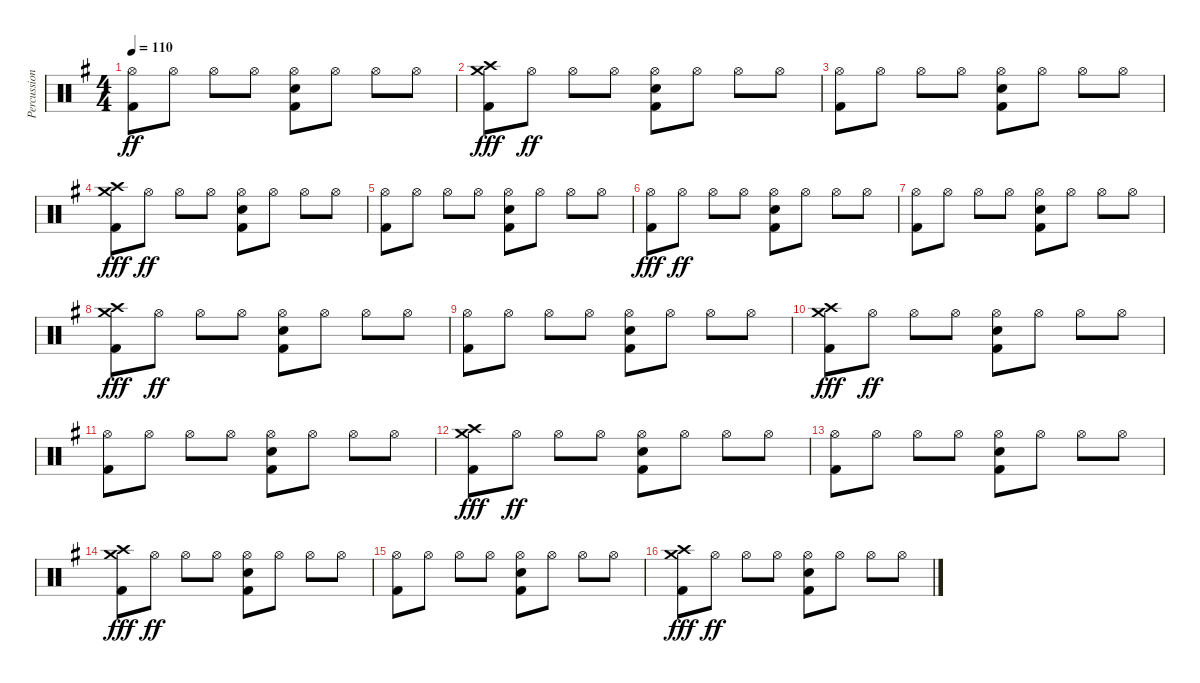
\track ("Percussion" "Percussion") {instrument percussion}
\staff {score}
\articulation defaults
\ts (4 4)
\tempo 110
\clef neutral
\ks eminor
("Kick (hit) 2" "Hi-Hat (open)").8{dy ff} "Hi-Hat (open)".8 "Hi-Hat (open)".8 "Hi-Hat (open)".8 ("Kick (hit) 2" "Electric Snare (hit)" "Hi-Hat (open)").8 "Hi-Hat (open)".8 "Hi-Hat (open)".8 "Hi-Hat (open)".8 |
("Kick (hit) 2" "Crash high (hit)" "Crash medium (hit)").8{dy fff} "Hi-Hat (open)".8{dy ff} "Hi-Hat (open)".8 "Hi-Hat (open)".8 ("Kick (hit) 2" "Electric Snare (hit)" "Hi-Hat (open)").8 "Hi-Hat (open)".8 "Hi-Hat (open)".8 "Hi-Hat (open)".8 |
("Kick (hit) 2" "Hi-Hat (open)").8 "Hi-Hat (open)".8 "Hi-Hat (open)".8 "Hi-Hat (open)".8 ("Kick (hit) 2" "Electric Snare (hit)" "Hi-Hat (open)").8 "Hi-Hat (open)".8 "Hi-Hat (open)".8 "Hi-Hat (open)".8 |
("Kick (hit) 2" "Crash high (hit)" "Crash medium (hit)").8{dy fff} "Hi-Hat (open)".8{dy ff} "Hi-Hat (open)".8 "Hi-Hat (open)".8 ("Kick (hit) 2" "Electric Snare (hit)" "Hi-Hat (open)").8 "Hi-Hat (open)".8 "Hi-Hat (open)".8 "Hi-Hat (open)".8 |
("Kick (hit) 2" "Hi-Hat (open)").8 "Hi-Hat (open)".8 "Hi-Hat (open)".8 "Hi-Hat (open)".8 ("Kick (hit) 2" "Electric Snare (hit)" "Hi-Hat (open)").8 "Hi-Hat (open)".8 "Hi-Hat (open)".8 "Hi-Hat (open)".8 |
("Kick (hit) 2" "Hi-Hat (open)").8{dy fff} "Hi-Hat (open)".8{dy ff} "Hi-Hat (open)".8 "Hi-Hat (open)".8 ("Kick (hit) 2" "Electric Snare (hit)" "Hi-Hat (open)").8 "Hi-Hat (open)".8 "Hi-Hat (open)".8 "Hi-Hat (open)".8 |
("Kick (hit) 2" "Hi-Hat (open)").8 "Hi-Hat (open)".8 "Hi-Hat (open)".8 "Hi-Hat (open)".8 ("Kick (hit) 2" "Electric Snare (hit)" "Hi-Hat (open)").8 "Hi-Hat (open)".8 "Hi-Hat (open)".8 "Hi-Hat (open)".8 |
("Kick (hit) 2" "Crash high (hit)" "Crash medium (hit)").8{dy fff} "Hi-Hat (open)".8{dy ff} "Hi-Hat (open)".8 "Hi-Hat (open)".8 ("Kick (hit) 2" "Electric Snare (hit)" "Hi-Hat (open)").8 "Hi-Hat (open)".8 "Hi-Hat (open)".8 "Hi-Hat (open)".8 |
("Kick (hit) 2" "Hi-Hat (open)").8 "Hi-Hat (open)".8 "Hi-Hat (open)".8 "Hi-Hat (open)".8 ("Kick (hit) 2" "Electric Snare (hit)" "Hi-Hat (open)").8 "Hi-Hat (open)".8 "Hi-Hat (open)".8 "Hi-Hat (open)".8 |
("Kick (hit) 2" "Crash high (hit)" "Crash medium (hit)").8{dy fff} "Hi-Hat (open)".8{dy ff} "Hi-Hat (open)".8 "Hi-Hat (open)".8 ("Kick (hit) 2" "Electric Snare (hit)" "Hi-Hat (open)").8 "Hi-Hat (open)".8 "Hi-Hat (open)".8 "Hi-Hat (open)".8 |
("Kick (hit) 2" "Hi-Hat (open)").8 "Hi-Hat (open)".8 "Hi-Hat (open)".8 "Hi-Hat (open)".8 ("Kick (hit) 2" "Electric Snare (hit)" "Hi-Hat (open)").8 "Hi-Hat (open)".8 "Hi-Hat (open)".8 "Hi-Hat (open)".8 |
("Kick (hit) 2" "Crash high (hit)" "Crash medium (hit)").8{dy fff} "Hi-Hat (open)".8{dy ff} "Hi-Hat (open)".8 "Hi-Hat (open)".8 ("Kick (hit) 2" "Electric Snare (hit)" "Hi-Hat (open)").8 "Hi-Hat (open)".8 "Hi-Hat (open)".8 "Hi-Hat (open)".8 |
("Kick (hit) 2" "Hi-Hat (open)").8 "Hi-Hat (open)".8 "Hi-Hat (open)".8 "Hi-Hat (open)".8 ("Kick (hit) 2" "Electric Snare (hit)" "Hi-Hat (open)").8 "Hi-Hat (open)".8 "Hi-Hat (open)".8 "Hi-Hat (open)".8 |
("Kick (hit) 2" "Crash high (hit)" "Crash medium (hit)").8{dy fff} "Hi-Hat (open)".8{dy ff} "Hi-Hat (open)".8 "Hi-Hat (open)".8 ("Kick (hit) 2" "Electric Snare (hit)" "Hi-Hat (open)").8 "Hi-Hat (open)".8 "Hi-Hat (open)".8 "Hi-Hat (open)".8 |
("Kick (hit) 2" "Hi-Hat (open)").8 "Hi-Hat (open)".8 "Hi-Hat (open)".8 "Hi-Hat (open)".8 ("Kick (hit) 2" "Electric Snare (hit)" "Hi-Hat (open)").8 "Hi-Hat (open)".8 "Hi-Hat (open)".8 "Hi-Hat (open)".8 |
("Kick (hit) 2" "Crash high (hit)" "Crash medium (hit)").8{dy fff} "Hi-Hat (open)".8{dy ff} "Hi-Hat (open)".8 "Hi-Hat (open)".8 ("Kick (hit) 2" "Electric Snare (hit)" "Hi-Hat (open)").8 "Hi-Hat (open)".8 "Hi-Hat (open)".8 "Hi-Hat (open)".8
